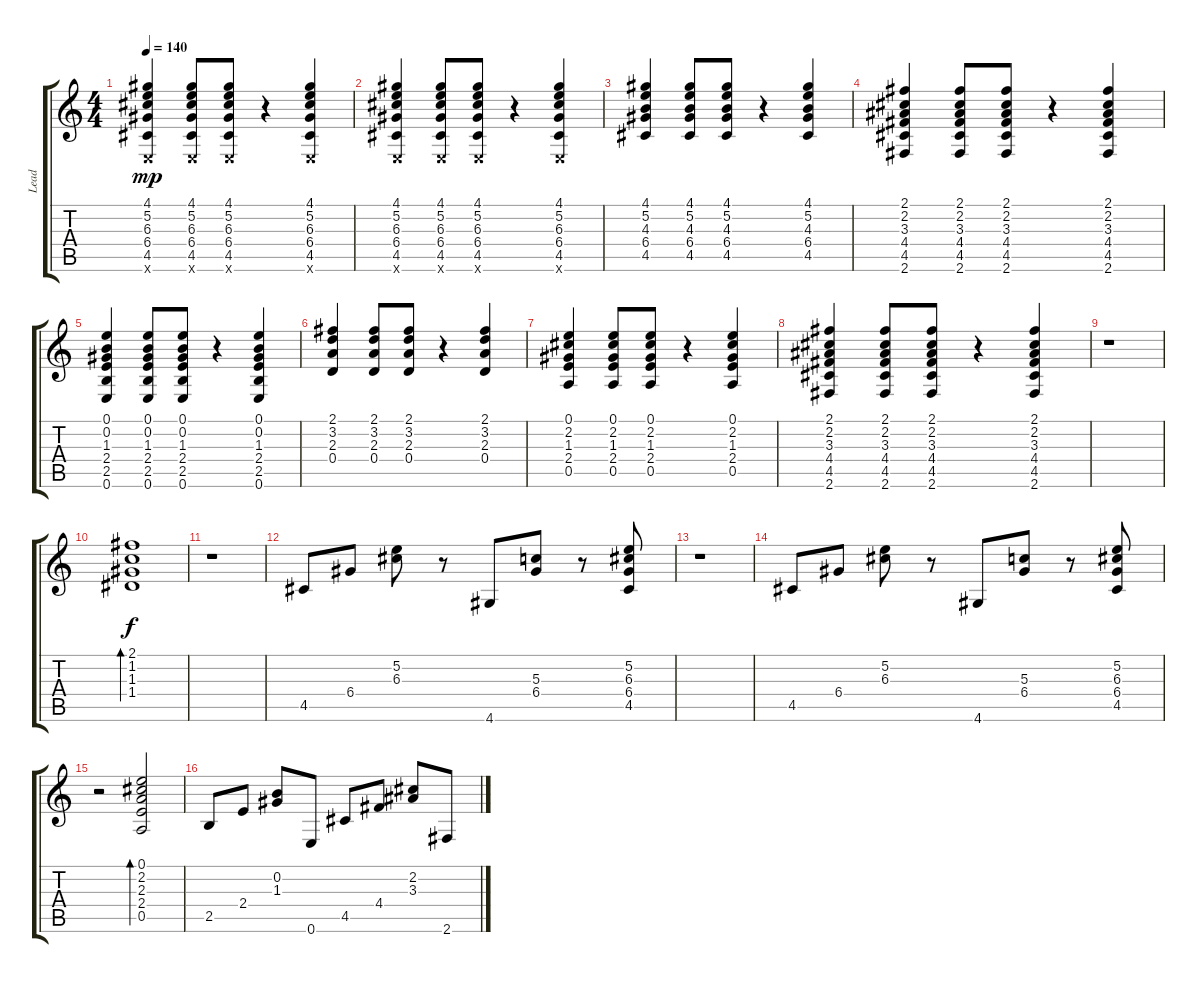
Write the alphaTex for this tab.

\track ("Lead" "Lead") {instrument acousticguitarsteel}
\staff {score tabs}
\tuning (E4 B3 G3 D3 A2 E2) {hide}
\ts (4 4)
\tempo 140
\clef g2
\ks c
(4.1 5.2 6.3 6.4 4.5 0.6{x}).4{dy mp} (4.1 5.2 6.3 6.4 4.5 0.6{x}).8 (4.1 5.2 6.3 6.4 4.5 0.6{x}).8 r.4 (4.1 5.2 6.3 6.4 4.5 0.6{x}).4 |
(4.1 5.2 6.3 6.4 4.5 0.6{x}).4 (4.1 5.2 6.3 6.4 4.5 0.6{x}).8 (4.1 5.2 6.3 6.4 4.5 0.6{x}).8 r.4 (4.1 5.2 6.3 6.4 4.5 0.6{x}).4 |
(4.1 5.2 4.3 6.4 4.5).4 (4.1 5.2 4.3 6.4 4.5).8 (4.1 5.2 4.3 6.4 4.5).8 r.4 (4.1 5.2 4.3 6.4 4.5).4 |
(2.1 2.2 3.3 4.4 4.5 2.6).4 (2.1 2.2 3.3 4.4 4.5 2.6).8 (2.1 2.2 3.3 4.4 4.5 2.6).8 r.4 (2.1 2.2 3.3 4.4 4.5 2.6).4 |
(0.1 0.2 1.3 2.4 2.5 0.6).4 (0.1 0.2 1.3 2.4 2.5 0.6).8 (0.1 0.2 1.3 2.4 2.5 0.6).8 r.4 (0.1 0.2 1.3 2.4 2.5 0.6).4 |
(2.1 3.2 2.3 0.4).4 (2.1 3.2 2.3 0.4).8 (2.1 3.2 2.3 0.4).8 r.4 (2.1 3.2 2.3 0.4).4 |
(0.1 2.2 1.3 2.4 0.5).4 (0.1 2.2 1.3 2.4 0.5).8 (0.1 2.2 1.3 2.4 0.5).8 r.4 (0.1 2.2 1.3 2.4 0.5).4 |
(2.1 2.2 3.3 4.4 4.5 2.6).4 (2.1 2.2 3.3 4.4 4.5 2.6).8 (2.1 2.2 3.3 4.4 4.5 2.6).8 r.4 (2.1 2.2 3.3 4.4 4.5 2.6).4 |
r.1 |
(2.1 1.2 1.3 1.4).1{bd 480 dy f} |
r.1 |
4.5.8 6.4.8 (5.2 6.3).8 r.8 4.6.8 (5.3 6.4).8 r.8 (5.2 6.3 6.4 4.5).8 |
r.1 |
4.5.8 6.4.8 (5.2 6.3).8 r.8 4.6.8 (5.3 6.4).8 r.8 (5.2 6.3 6.4 4.5).8 |
r.2 (0.1 2.2 2.3 2.4 0.5).2{bd 480} |
2.5.8 2.4.8 (0.2 1.3).8 0.6.8 4.5.8 4.4.8 (2.2 3.3).8 2.6.8
